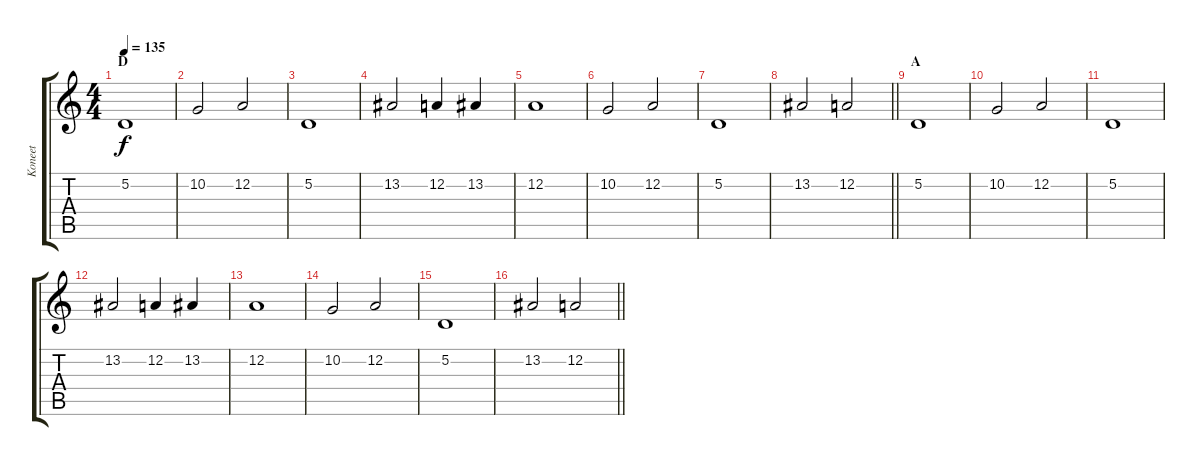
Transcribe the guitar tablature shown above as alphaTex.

\track ("Koneet" "Koneet") {instrument lead2sawtooth}
\staff {score tabs}
\tuning (D4 A3 F3 C3 G2 C2) {hide}
\ts (4 4)
\section ("" "D")
\tempo 135
\clef g2
\ks c
5.2.1{dy f volume 16 instrument synthbrass2} |
10.2.2 12.2.2 |
5.2.1 |
13.2.2 12.2.4 13.2.4 |
12.2.1 |
10.2.2 12.2.2 |
5.2.1 |
\barLineRight lightlight
13.2.2 12.2.2 |
\section ("" "A")
5.2.1{volume 16 instrument choiraahs} |
10.2.2 12.2.2 |
5.2.1 |
13.2.2 12.2.4 13.2.4 |
12.2.1 |
10.2.2 12.2.2 |
5.2.1 |
\barLineRight lightlight
13.2.2 12.2.2
